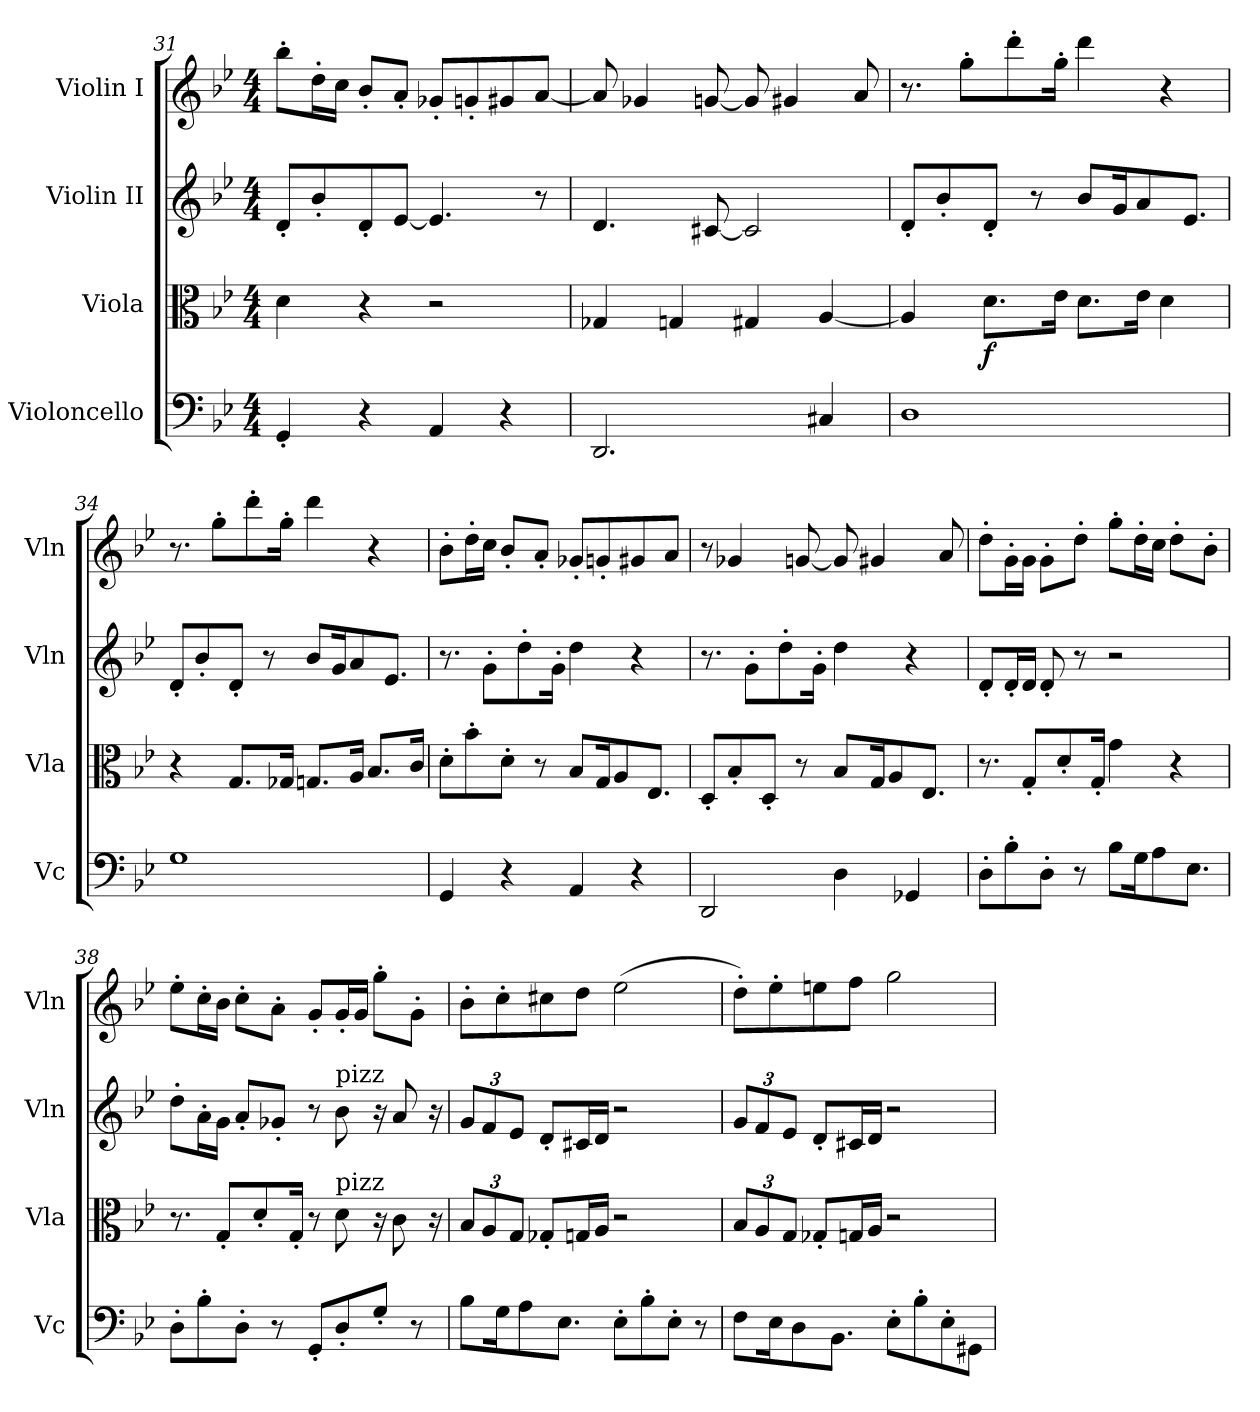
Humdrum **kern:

**kern	**kern	**dynam	**kern	**kern
*part4	*part3	*part3	*part2	*part1
*staff4	*staff3	*staff3	*staff2	*staff1
*I"Violoncello	*I"Viola	*	*I"Violin II	*I"Violin I
*I'Vc	*I'Vla	*	*I'Vln	*I'Vln
*clefF4	*clefC3	*	*clefG2	*clefG2
*k[b-e-]	*k[b-e-]	*	*k[b-e-]	*k[b-e-]
*M4/4	*M4/4	*	*M4/4	*M4/4
=31	=31	=31	=31	=31
4GG'/	4d\	.	8d'/L	8bb-'\L
.	.	.	8b-'/	16dd'\L
.	.	.	.	16cc\JJ
4r	4r	.	8d'/	8b-'/L
.	.	.	[8e-/J	8a'/J
4AA/	2r	.	4.e-/]	8g-X'/L
.	.	.	.	8gn'/
4r	.	.	.	8g#X/
.	.	.	8r	[8a/J
=32	=32	=32	=32	=32
2.DD/	4G-X/	.	4.d/	8a/]
.	.	.	.	4g-X/
.	4Gn/	.	.	.
.	.	.	[8c#X/	[8gn/
.	4G#X/	.	2c#/]	8g/]
.	.	.	.	4g#X/
4C#X/	[4A/	.	.	.
.	.	.	.	8a/
=33	=33	=33	=33	=33
1D	4A/]	.	8d'/L	8.r
.	.	.	8b-'/	.
.	.	.	.	8gg'\L
!	!	!LO:DY:b	!	!
.	8.d\L	f	8d'/J	.
.	.	.	.	8ddd'\
.	.	.	8r	.
.	16e-\Jk	.	.	16gg'\Jk
.	8.d\L	.	8b-/L	4ddd\
.	.	.	16g/K	.
.	16e-\Jk	.	8a/	.
.	4d\	.	.	4r
.	.	.	8.e-/J	.
=34	=34	=34	=34	=34
1G	4r	.	8d'/L	8.r
.	.	.	8b-'/	.
.	.	.	.	8gg'\L
.	8.G/L	.	8d'/J	.
.	.	.	.	8ddd'\
.	.	.	8r	.
.	16G-X/Jk	.	.	16gg'\Jk
.	8.Gn/L	.	8b-/L	4ddd\
.	.	.	16g/K	.
.	16A/Jk	.	8a/	.
.	8.B-/L	.	.	4r
.	.	.	8.e-/J	.
.	16c/Jk	.	.	.
=35	=35	=35	=35	=35
4GG/	8d'\L	.	8.r	8b-'\L
.	8b-'\	.	.	16dd'\L
.	.	.	8g'\L	16cc\JJ
4r	8d'\J	.	.	8b-'/L
.	.	.	8dd'\	.
.	8r	.	.	8a'/J
.	.	.	16g'\Jk	.
4AA/	8B-/L	.	4dd\	8g-X'/L
.	16G/K	.	.	8gn'/
.	8A/	.	.	.
4r	.	.	4r	8g#X/
.	8.E-/J	.	.	.
.	.	.	.	8a/J
=36	=36	=36	=36	=36
2DD/	8D'/L	.	8.r	8r
.	8B-'/	.	.	4g-X/
.	.	.	8g'\L	.
.	8D'/J	.	.	.
.	.	.	8dd'\	.
.	8r	.	.	[8gn/
.	.	.	16g'\Jk	.
4D\	8B-/L	.	4dd\	8g/]
.	16G/K	.	.	4g#X/
.	8A/	.	.	.
4GG-X/	.	.	4r	.
.	8.E-/J	.	.	.
.	.	.	.	8a/
=37	=37	=37	=37	=37
8D'\L	8.r	.	8d'/L	8dd'\L
8B-'\	.	.	16d'/L	16g'\L
.	8G'/L	.	16d/JJ	16g\JJ
8D'\J	.	.	8d'/	8g'\L
.	8d'/	.	.	.
8r	.	.	8r	8dd'\J
.	16G'/Jk	.	.	.
8B-\L	4g\	.	2r	8gg'\L
16G\K	.	.	.	16dd'\L
8A\	.	.	.	16cc\JJ
.	4r	.	.	8dd'\L
8.E-\J	.	.	.	.
.	.	.	.	8b-'\J
=38	=38	=38	=38	=38
8D'\L	8.r	.	8dd'\L	8ee-'\L
8B-'\	.	.	16a'\L	16cc'\L
.	8G'/L	.	16g\JJ	16b-\JJ
8D'\J	.	.	8a'/L	8cc'\L
.	8d'/	.	.	.
8r	.	.	8g-X'/J	8a'\J
.	16G'/Jk	.	.	.
8GG'/L	8r	.	8r	8g'/L
!	!	!	!LO:TX:a:t=pizz	!
!	!LO:TX:a:t=pizz	!	!	!
8D'/	8d\	.	8b-\	16g'/L
.	.	.	.	16g/JJ
8G'/J	16r	.	16r	8gg'\L
.	8c\	.	8a/	.
8r	.	.	.	8g'\J
.	16r	.	16r	.
=39	=39	=39	=39	=39
*	*Xbrackettup	*	*Xbrackettup	*
8B-\L	12B-/L	.	12g/L	8b-'\L
.	12A/	.	12f/	.
16G\K	.	.	.	8cc'\
.	12G/J	.	12e-/J	.
8A\	.	.	.	.
.	8G-X'/L	.	8d'/L	8cc#X\
8.E-\J	.	.	.	.
.	16Gn/L	.	16c#X/L	8dd\J
.	16A/JJ	.	16d/JJ	.
8E-'\L	2r	.	2r	(>2ee-\
8B-'\	.	.	.	.
8E-'\J	.	.	.	.
8r	.	.	.	.
=40	=40	=40	=40	=40
8F\L	12B-/L	.	12g/L	8dd'\L)
.	12A/	.	12f/	.
16E-\K	.	.	.	8ee-'\
.	12G/J	.	12e-/J	.
8D\	.	.	.	.
.	8G-X'/L	.	8d'/L	8een\
8.BB-\J	.	.	.	.
.	16Gn/L	.	16c#X/L	8ff\J
.	16A/JJ	.	16d/JJ	.
8E-'\L	2r	.	2r	2gg\
8B-'\	.	.	.	.
8E-'\	.	.	.	.
8GG#X\J	.	.	.	.
=	=	=	=	=
*-	*-	*-	*-	*-
